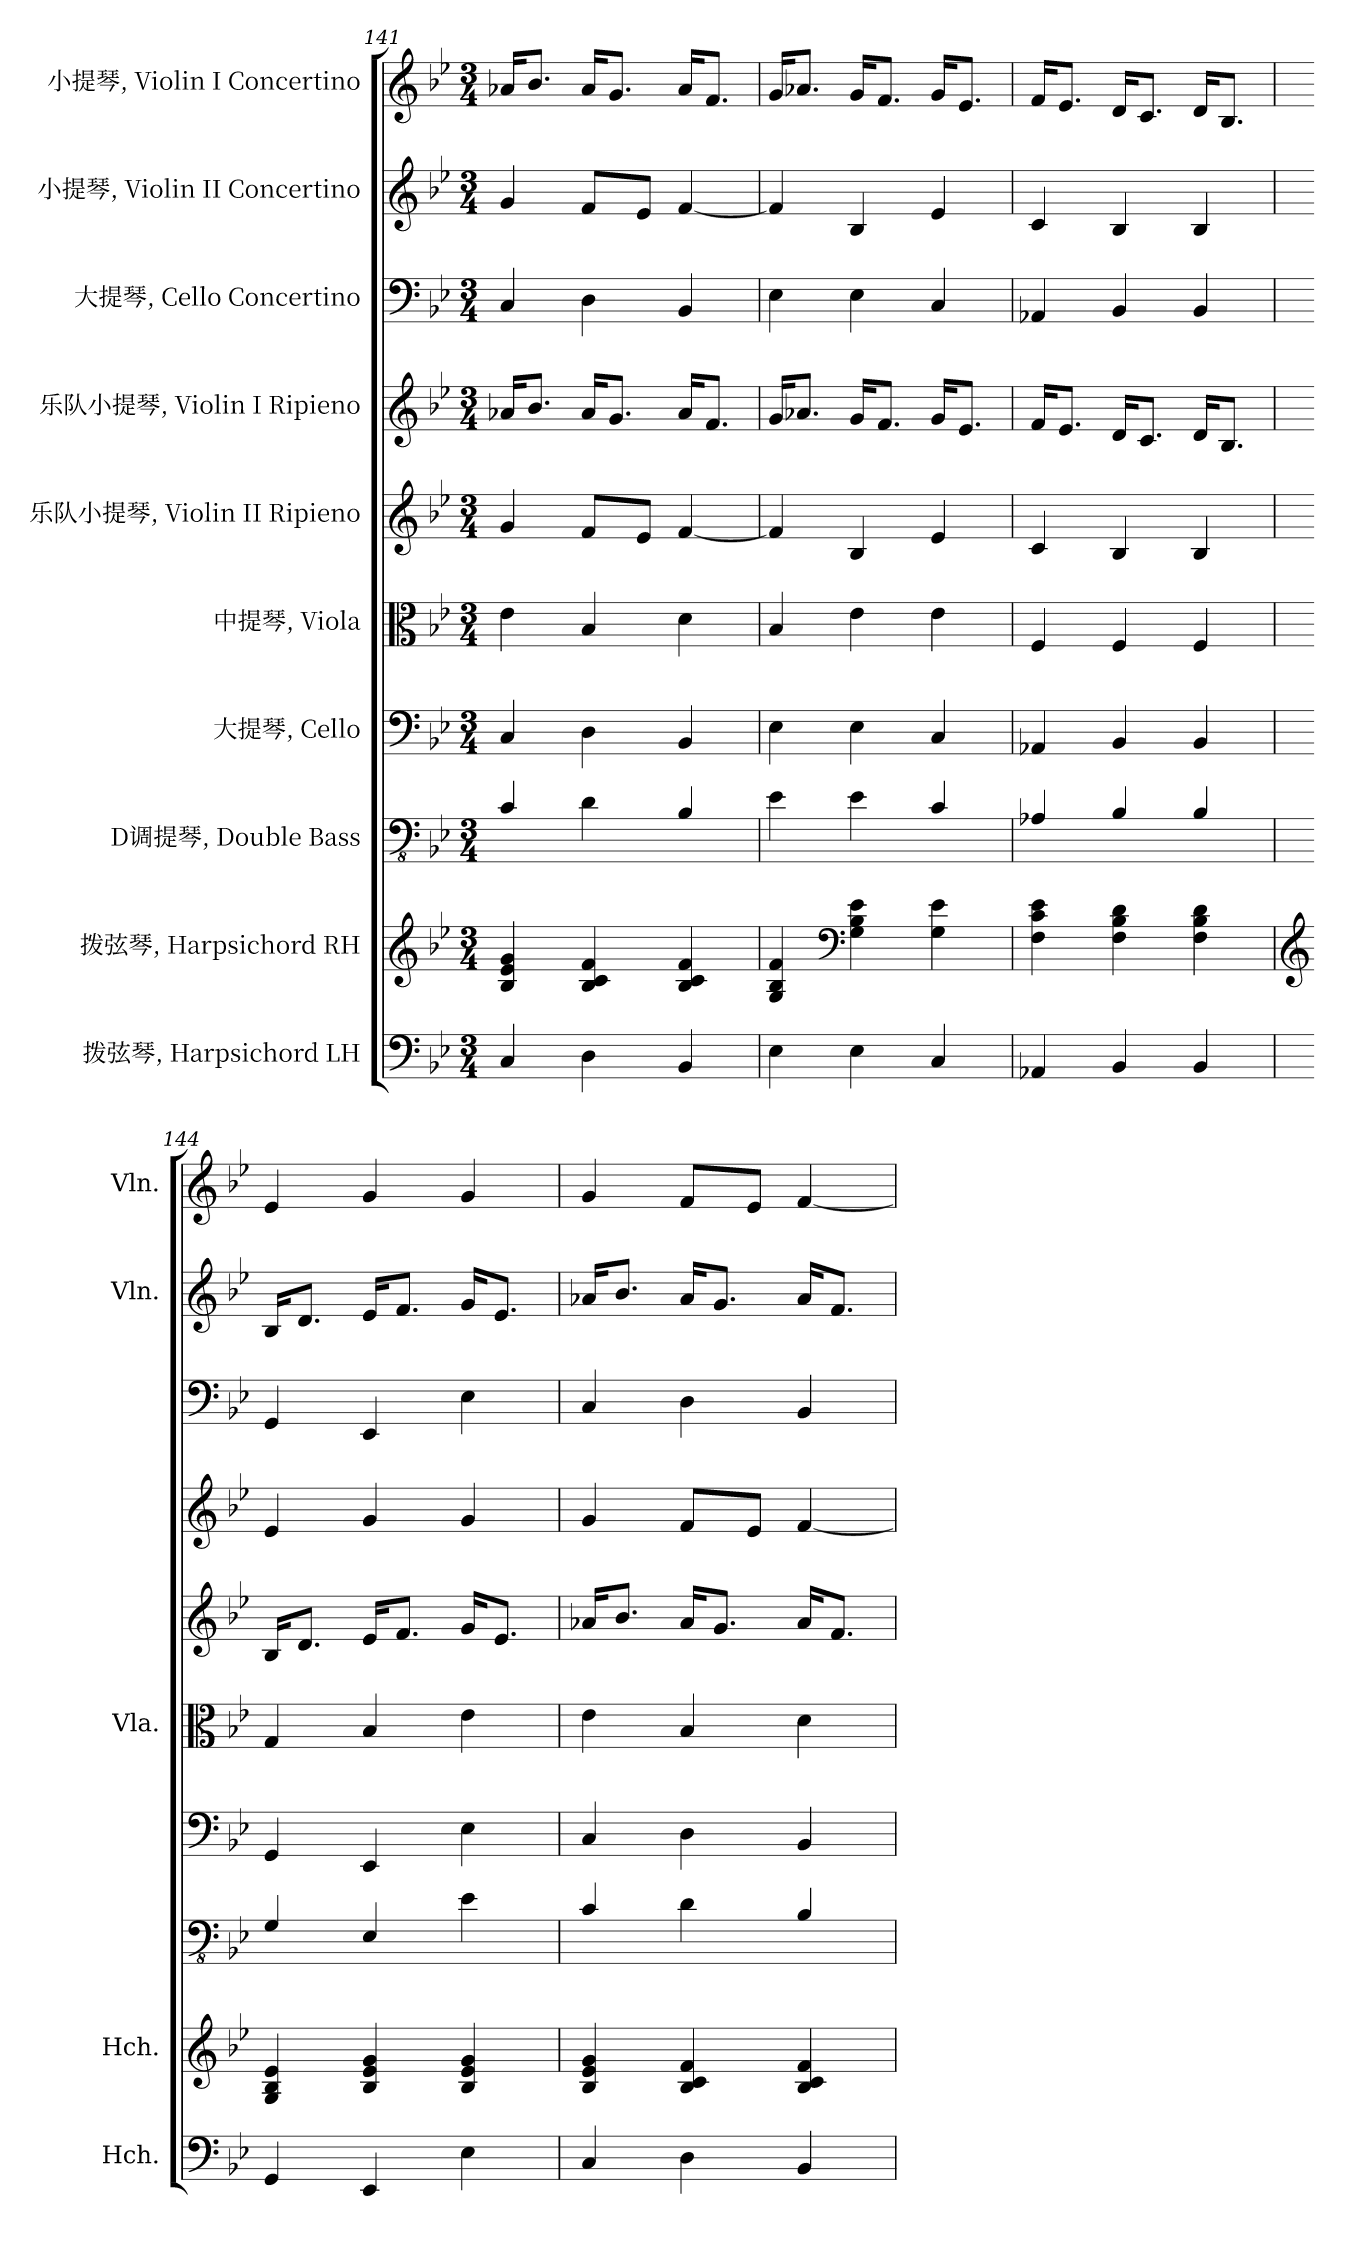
**kern	**kern	**kern	**kern	**kern	**kern	**kern	**kern	**kern	**kern
*part10	*part9	*part8	*part7	*part6	*part5	*part4	*part3	*part2	*part1
*staff10	*staff9	*staff8	*staff7	*staff6	*staff5	*staff4	*staff3	*staff2	*staff1
*I"拨弦琴, Harpsichord LH	*I"拨弦琴, Harpsichord RH	*I"D调提琴, Double Bass	*I"大提琴, Cello	*I"中提琴, Viola	*I"乐队小提琴, Violin II Ripieno	*I"乐队小提琴, Violin I Ripieno	*I"大提琴, Cello Concertino	*I"小提琴, Violin II Concertino	*I"小提琴, Violin I Concertino
*I'Hch.	*I'Hch.	*	*	*I'Vla.	*	*	*	*I'Vln.	*I'Vln.
*clefF4	*clefG2	*clefFv4	*clefF4	*clefC3	*clefG2	*clefG2	*clefF4	*clefG2	*clefG2
*	*	*ITrd7c12	*	*	*	*	*	*	*
*k[b-e-]	*k[b-e-]	*k[b-e-]	*k[b-e-]	*k[b-e-]	*k[b-e-]	*k[b-e-]	*k[b-e-]	*k[b-e-]	*k[b-e-]
*M3/4	*M3/4	*M3/4	*M3/4	*M3/4	*M3/4	*M3/4	*M3/4	*M3/4	*M3/4
=141	=141	=141	=141	=141	=141	=141	=141	=141	=141
4C/	4B-/ 4e-/ 4g/	4CC/	4C/	4e-\	4g/	16a-X/KL	4C/	4g/	16a-X/KL
.	.	.	.	.	.	8.b-/J	.	.	8.b-/J
4D\	4B-/ 4c/ 4f/	4DD\	4D\	4B-/	8f/L	16a-/KL	4D\	8f/L	16a-/KL
.	.	.	.	.	.	8.g/J	.	.	8.g/J
.	.	.	.	.	8e-/J	.	.	8e-/J	.
4BB-/	4B-/ 4c/ 4f/	4BBB-/	4BB-/	4d\	[4f/	16a-/KL	4BB-/	[4f/	16a-/KL
.	.	.	.	.	.	8.f/J	.	.	8.f/J
=142	=142	=142	=142	=142	=142	=142	=142	=142	=142
4E-\	4G/ 4B-/ 4f/	4EE-\	4E-\	4B-/	4f/]	16g/KL	4E-\	4f/]	16g/KL
.	.	.	.	.	.	8.a-X/J	.	.	8.a-X/J
*	*clefF4	*	*	*	*	*	*	*	*
4E-\	4G\ 4B-\ 4e-\	4EE-\	4E-\	4e-\	4B-/	16g/KL	4E-\	4B-/	16g/KL
.	.	.	.	.	.	8.f/J	.	.	8.f/J
4C/	4G\ 4e-\	4CC/	4C/	4e-\	4e-/	16g/KL	4C/	4e-/	16g/KL
.	.	.	.	.	.	8.e-/J	.	.	8.e-/J
=143	=143	=143	=143	=143	=143	=143	=143	=143	=143
4AA-X/	4F\ 4c\ 4e-\	4AAA-X/	4AA-X/	4F/	4c/	16f/KL	4AA-X/	4c/	16f/KL
.	.	.	.	.	.	8.e-/J	.	.	8.e-/J
4BB-/	4F\ 4B-\ 4d\	4BBB-/	4BB-/	4F/	4B-/	16d/KL	4BB-/	4B-/	16d/KL
.	.	.	.	.	.	8.c/J	.	.	8.c/J
4BB-/	4F\ 4B-\ 4d\	4BBB-/	4BB-/	4F/	4B-/	16d/KL	4BB-/	4B-/	16d/KL
.	.	.	.	.	.	8.B-/J	.	.	8.B-/J
=144	=144	=144	=144	=144	=144	=144	=144	=144	=144
*	*clefG2	*	*	*	*	*	*	*	*
4GG/	4G/ 4B-/ 4e-/	4GGG/	4GG/	4G/	16B-/KL	4e-/	4GG/	16B-/KL	4e-/
.	.	.	.	.	8.d/J	.	.	8.d/J	.
4EE-/	4B-/ 4e-/ 4g/	4EEE-/	4EE-/	4B-/	16e-/KL	4g/	4EE-/	16e-/KL	4g/
.	.	.	.	.	8.f/J	.	.	8.f/J	.
4E-\	4B-/ 4e-/ 4g/	4EE-\	4E-\	4e-\	16g/KL	4g/	4E-\	16g/KL	4g/
.	.	.	.	.	8.e-/J	.	.	8.e-/J	.
!!LO:PB:g=z
=145	=145	=145	=145	=145	=145	=145	=145	=145	=145
4C/	4B-/ 4e-/ 4g/	4CC/	4C/	4e-\	16a-X/KL	4g/	4C/	16a-X/KL	4g/
.	.	.	.	.	8.b-/J	.	.	8.b-/J	.
4D\	4B-/ 4c/ 4f/	4DD\	4D\	4B-/	16a-/KL	8f/L	4D\	16a-/KL	8f/L
.	.	.	.	.	8.g/J	.	.	8.g/J	.
.	.	.	.	.	.	8e-/J	.	.	8e-/J
4BB-/	4B-/ 4c/ 4f/	4BBB-/	4BB-/	4d\	16a-/KL	[4f/	4BB-/	16a-/KL	[4f/
.	.	.	.	.	8.f/J	.	.	8.f/J	.
=	=	=	=	=	=	=	=	=	=
*-	*-	*-	*-	*-	*-	*-	*-	*-	*-
